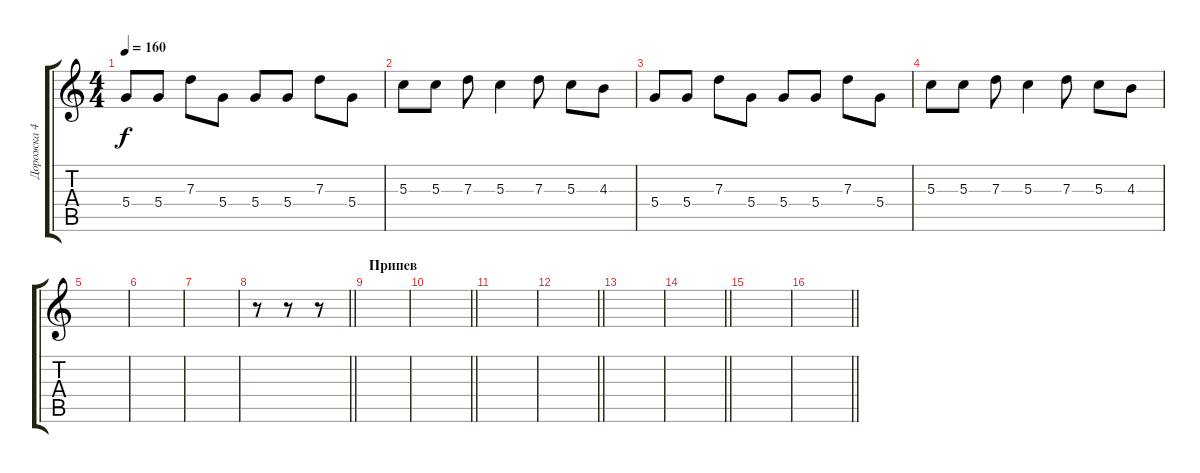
\track ("Дорожка 4" "Дорожка 4") {instrument distortionguitar}
\staff {score tabs}
\tuning (E4 B3 G3 D3 A2 E2) {hide}
\ts (4 4)
\tempo 160
\clef g2
\ks c
5.4.8{dy f volume 10 instrument electricguitarmuted} 5.4.8 7.3.8 5.4.8 5.4.8 5.4.8 7.3.8 5.4.8 |
5.3.8 5.3.8 7.3.8 5.3.4 7.3.8 5.3.8 4.3.8 |
5.4.8{volume 10 instrument electricguitarmuted} 5.4.8 7.3.8 5.4.8 5.4.8 5.4.8 7.3.8 5.4.8 |
5.3.8 5.3.8 7.3.8 5.3.4 7.3.8 5.3.8 4.3.8 |
|
|
|
\barLineRight lightlight
r.8{instrument distortionguitar} r.8 r.8 |
\section ("" "Припев")
|
\barLineRight lightlight
|
|
\barLineRight lightlight
|
|
\barLineRight lightlight
|
|
\barLineRight lightlight
